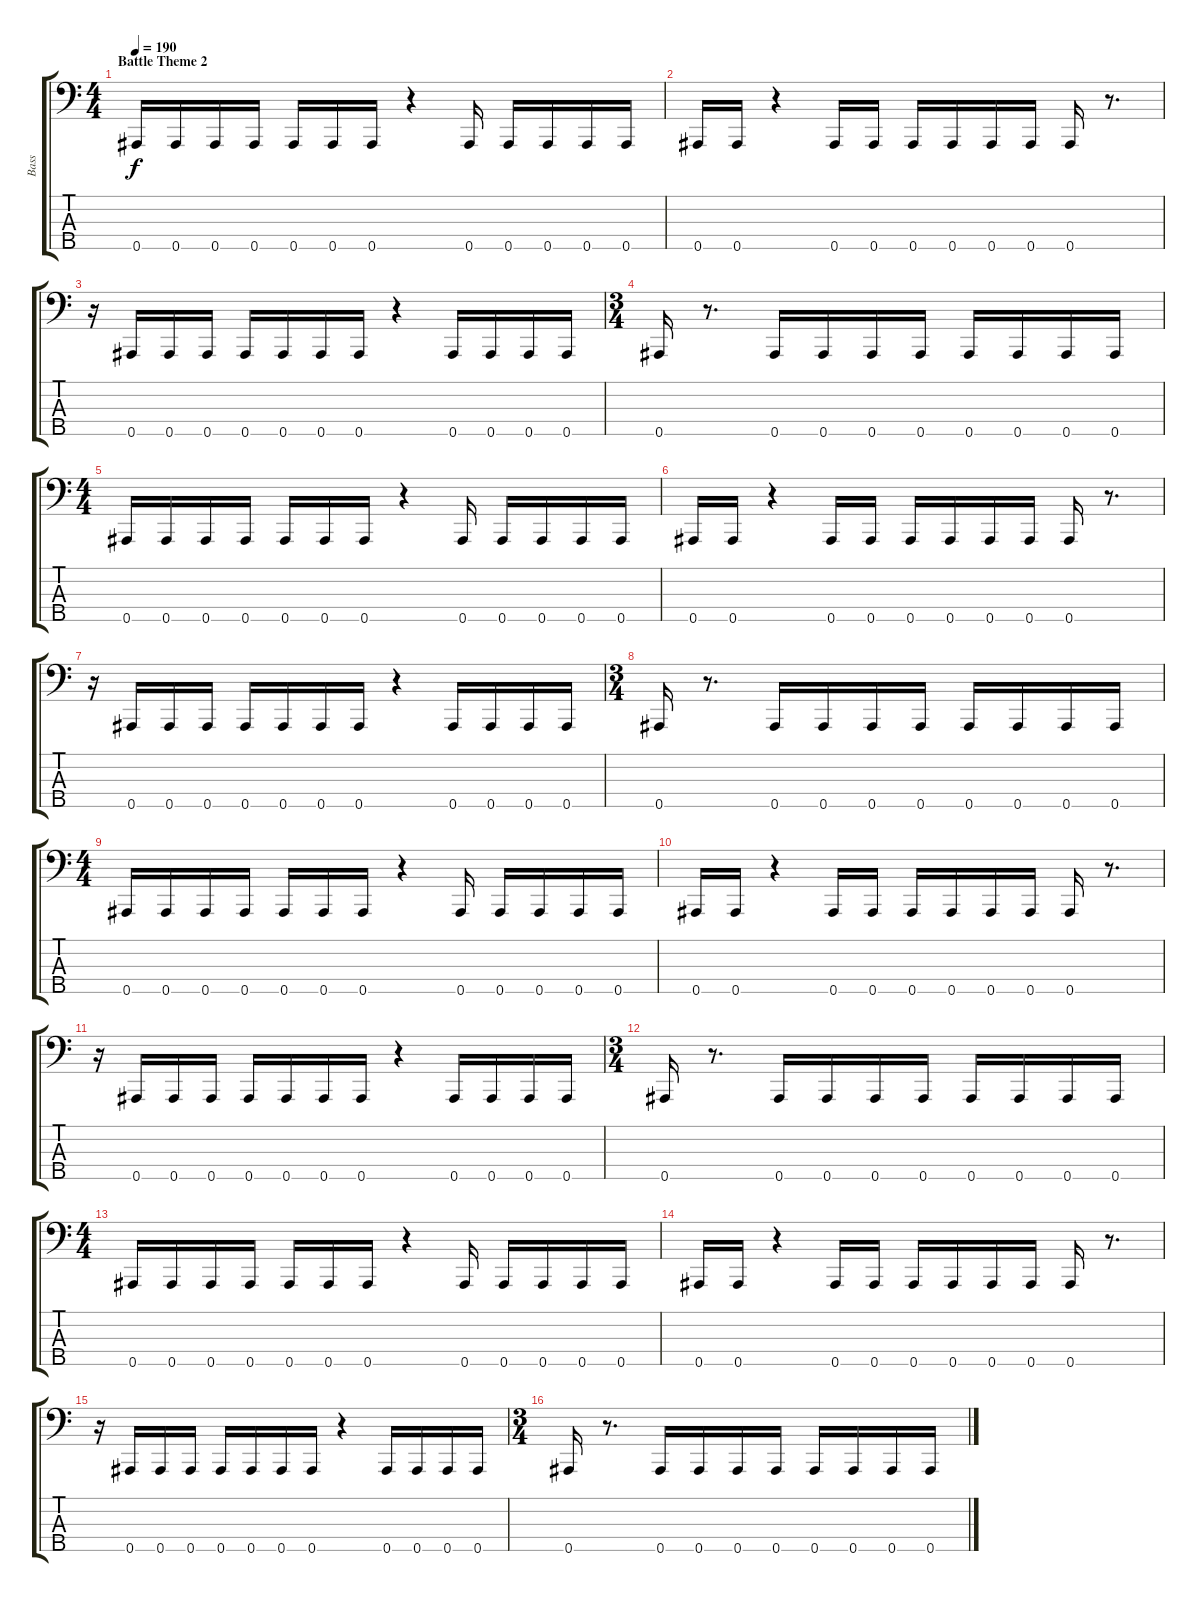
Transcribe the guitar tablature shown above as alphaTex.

\track ("Bass" "Bass") {instrument electricbassfinger}
\staff {score tabs}
\tuning (Gb2 Db2 Ab1 Eb1 Bb0) {hide}
\ts (4 4)
\section ("" "Battle Theme 2")
\tempo 190
\clef f4
\ks c
0.5.16{dy f} 0.5.16 0.5.16 0.5.16 0.5.16 0.5.16 0.5.16 r.4 0.5.16 0.5.16 0.5.16 0.5.16 0.5.16 |
0.5.16 0.5.16 r.4 0.5.16 0.5.16 0.5.16 0.5.16 0.5.16 0.5.16 0.5.16 r.8{d} |
r.16 0.5.16 0.5.16 0.5.16 0.5.16 0.5.16 0.5.16 0.5.16 r.4 0.5.16 0.5.16 0.5.16 0.5.16 |
\ts (3 4)
0.5.16 r.8{d} 0.5.16 0.5.16 0.5.16 0.5.16 0.5.16 0.5.16 0.5.16 0.5.16 |
\ts (4 4)
0.5.16 0.5.16 0.5.16 0.5.16 0.5.16 0.5.16 0.5.16 r.4 0.5.16 0.5.16 0.5.16 0.5.16 0.5.16 |
0.5.16 0.5.16 r.4 0.5.16 0.5.16 0.5.16 0.5.16 0.5.16 0.5.16 0.5.16 r.8{d} |
r.16 0.5.16 0.5.16 0.5.16 0.5.16 0.5.16 0.5.16 0.5.16 r.4 0.5.16 0.5.16 0.5.16 0.5.16 |
\ts (3 4)
0.5.16 r.8{d} 0.5.16 0.5.16 0.5.16 0.5.16 0.5.16 0.5.16 0.5.16 0.5.16 |
\ts (4 4)
0.5.16 0.5.16 0.5.16 0.5.16 0.5.16 0.5.16 0.5.16 r.4 0.5.16 0.5.16 0.5.16 0.5.16 0.5.16 |
0.5.16 0.5.16 r.4 0.5.16 0.5.16 0.5.16 0.5.16 0.5.16 0.5.16 0.5.16 r.8{d} |
r.16 0.5.16 0.5.16 0.5.16 0.5.16 0.5.16 0.5.16 0.5.16 r.4 0.5.16 0.5.16 0.5.16 0.5.16 |
\ts (3 4)
0.5.16 r.8{d} 0.5.16 0.5.16 0.5.16 0.5.16 0.5.16 0.5.16 0.5.16 0.5.16 |
\ts (4 4)
0.5.16 0.5.16 0.5.16 0.5.16 0.5.16 0.5.16 0.5.16 r.4 0.5.16 0.5.16 0.5.16 0.5.16 0.5.16 |
0.5.16 0.5.16 r.4 0.5.16 0.5.16 0.5.16 0.5.16 0.5.16 0.5.16 0.5.16 r.8{d} |
r.16 0.5.16 0.5.16 0.5.16 0.5.16 0.5.16 0.5.16 0.5.16 r.4 0.5.16 0.5.16 0.5.16 0.5.16 |
\ts (3 4)
0.5.16 r.8{d} 0.5.16 0.5.16 0.5.16 0.5.16 0.5.16 0.5.16 0.5.16 0.5.16
